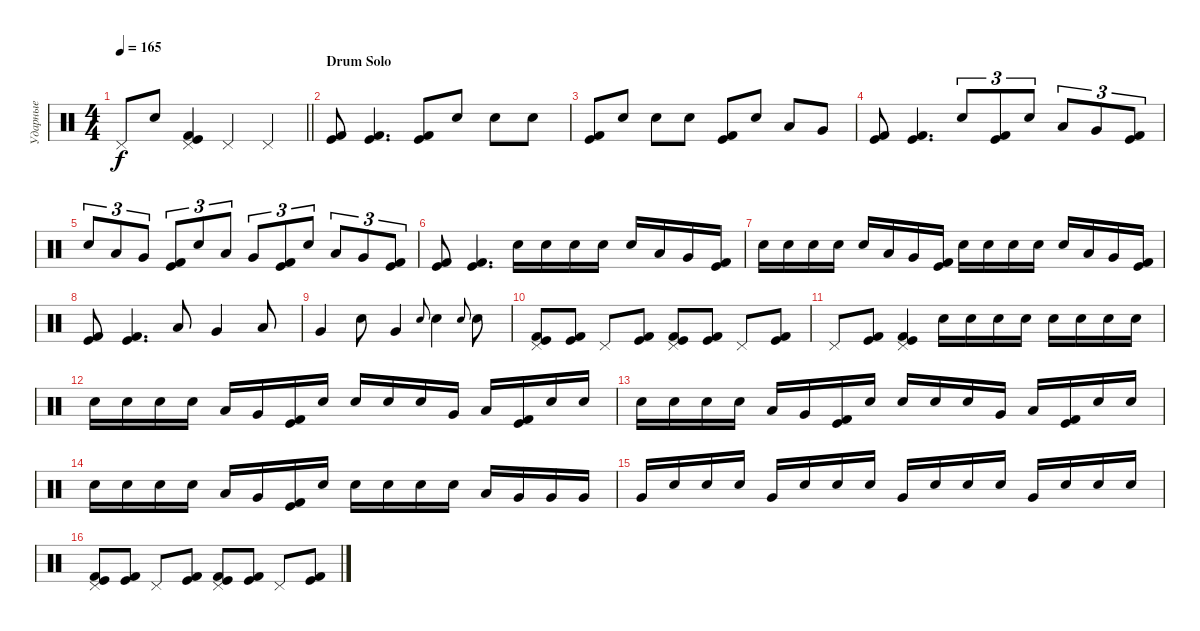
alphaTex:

\track ("Ударные" "Ударные") {instrument percussion}
\staff {score}
\articulation defaults
\ts (4 4)
\tempo 165
\clef neutral
\barLineRight lightlight
\ks c "Pedal Hi-Hat (hit)".8{dy f} "Electric Snare (hit)".8
("Pedal Hi-Hat (hit)" "Kick (hit)" "Kick (hit) 2").4 "Pedal Hi-Hat (hit)".4 "Pedal Hi-Hat (hit)".4 |
\section ("" "Drum Solo")
("Kick (hit)" "Kick (hit) 2").8 ("Kick (hit)" "Kick (hit) 2").4{d} ("Kick (hit)" "Kick (hit) 2").8 "Electric Snare (hit)".8 "Electric Snare (hit)".8 "Electric Snare (hit)".8 |
("Kick (hit)" "Kick (hit) 2").8 "Electric Snare (hit)".8 "Electric Snare (hit)".8 "Electric Snare (hit)".8 ("Kick (hit)" "Kick (hit) 2").8 "Electric Snare (hit)".8 "Low Tom (hit)".8 "Very Low Tom (hit)".8 |
("Kick (hit)" "Kick (hit) 2").8 ("Kick (hit)" "Kick (hit) 2").4{d} "Electric Snare (hit)".8{tu (3 2)} ("Kick (hit)" "Kick (hit) 2").8{tu (3 2)} "Electric Snare (hit)".8{tu (3 2)} "Low Tom (hit)".8{tu (3 2)} "Very Low Tom (hit)".8{tu (3 2)} ("Kick (hit)" "Kick (hit) 2").8{tu (3 2)} |
"Electric Snare (hit)".8{tu (3 2)} "Low Tom (hit)".8{tu (3 2)} "Very Low Tom (hit)".8{tu (3 2)} ("Kick (hit)" "Kick (hit) 2").8{tu (3 2)} "Electric Snare (hit)".8{tu (3 2)} "Low Tom (hit)".8{tu (3 2)} "Very Low Tom (hit)".8{tu (3 2)} ("Kick (hit)" "Kick (hit) 2").8{tu (3 2)} "Electric Snare (hit)".8{tu (3 2)} "Low Tom (hit)".8{tu (3 2)} "Very Low Tom (hit)".8{tu (3 2)} ("Kick (hit)" "Kick (hit) 2").8{tu (3 2)} |
("Kick (hit)" "Kick (hit) 2").8 ("Kick (hit)" "Kick (hit) 2").4{d} "Electric Snare (hit)".16 "Electric Snare (hit)".16 "Electric Snare (hit)".16 "Electric Snare (hit)".16 "Electric Snare (hit)".16 "Low Tom (hit)".16 "Very Low Tom (hit)".16 ("Kick (hit)" "Kick (hit) 2").16 |
"Electric Snare (hit)".16 "Electric Snare (hit)".16 "Electric Snare (hit)".16 "Electric Snare (hit)".16 "Electric Snare (hit)".16 "Low Tom (hit)".16 "Very Low Tom (hit)".16 ("Kick (hit)" "Kick (hit) 2").16 "Electric Snare (hit)".16 "Electric Snare (hit)".16 "Electric Snare (hit)".16 "Electric Snare (hit)".16 "Electric Snare (hit)".16 "Low Tom (hit)".16 "Very Low Tom (hit)".16 ("Kick (hit)" "Kick (hit) 2").16 |
("Kick (hit)" "Kick (hit) 2").8 ("Kick (hit)" "Kick (hit) 2").4{d} "Low Tom (hit)".8 "Very Low Tom (hit)".4 "Low Tom (hit)".8 |
"Very Low Tom (hit)".4 "Electric Snare (hit)".8 "Very Low Tom (hit)".4 "Electric Snare (hit)".8{gr onbeat} "Electric Snare (hit)".4 "Electric Snare (hit)".8{gr onbeat} "Electric Snare (hit)".8 |
("Pedal Hi-Hat (hit)" "Kick (hit)" "Kick (hit) 2").8 ("Kick (hit)" "Kick (hit) 2").8 "Pedal Hi-Hat (hit)".8 ("Kick (hit)" "Kick (hit) 2").8 ("Pedal Hi-Hat (hit)" "Kick (hit)" "Kick (hit) 2").8 ("Kick (hit)" "Kick (hit) 2").8 "Pedal Hi-Hat (hit)".8 ("Kick (hit)" "Kick (hit) 2").8 |
"Pedal Hi-Hat (hit)".8 ("Kick (hit)" "Kick (hit) 2").8 ("Pedal Hi-Hat (hit)" "Kick (hit)" "Kick (hit) 2").4 "Electric Snare (hit)".16 "Electric Snare (hit)".16 "Electric Snare (hit)".16 "Electric Snare (hit)".16 "Electric Snare (hit)".16 "Electric Snare (hit)".16 "Electric Snare (hit)".16 "Electric Snare (hit)".16 |
"Electric Snare (hit)".16 "Electric Snare (hit)".16 "Electric Snare (hit)".16 "Electric Snare (hit)".16 "Low Tom (hit)".16 "Very Low Tom (hit)".16 ("Kick (hit)" "Kick (hit) 2").16 "Electric Snare (hit)".16 "Electric Snare (hit)".16 "Electric Snare (hit)".16 "Electric Snare (hit)".16 "Very Low Tom (hit)".16 "Low Floor Tom (hit)".16 ("Kick (hit)" "Kick (hit) 2").16 "Electric Snare (hit)".16 "Electric Snare (hit)".16 |
"Electric Snare (hit)".16 "Electric Snare (hit)".16 "Electric Snare (hit)".16 "Electric Snare (hit)".16 "Low Tom (hit)".16 "Very Low Tom (hit)".16 ("Kick (hit)" "Kick (hit) 2").16 "Electric Snare (hit)".16 "Electric Snare (hit)".16 "Electric Snare (hit)".16 "Electric Snare (hit)".16 "Very Low Tom (hit)".16 "Low Floor Tom (hit)".16 ("Kick (hit)" "Kick (hit) 2").16 "Electric Snare (hit)".16 "Electric Snare (hit)".16 |
"Electric Snare (hit)".16 "Electric Snare (hit)".16 "Electric Snare (hit)".16 "Electric Snare (hit)".16 "Low Tom (hit)".16 "Very Low Tom (hit)".16 ("Kick (hit)" "Kick (hit) 2").16 "Electric Snare (hit)".16 "Electric Snare (hit)".16 "Electric Snare (hit)".16 "Electric Snare (hit)".16 "Electric Snare (hit)".16 "Low Tom (hit)".16 "Very Low Tom (hit)".16 "Very Low Tom (hit)".16 "Very Low Tom (hit)".16 |
"Very Low Tom (hit)".16 "Electric Snare (hit)".16 "Electric Snare (hit)".16 "Electric Snare (hit)".16 "Very Low Tom (hit)".16 "Electric Snare (hit)".16 "Electric Snare (hit)".16 "Electric Snare (hit)".16 "Very Low Tom (hit)".16 "Electric Snare (hit)".16 "Electric Snare (hit)".16 "Electric Snare (hit)".16 "Very Low Tom (hit)".16 "Electric Snare (hit)".16 "Electric Snare (hit)".16 "Electric Snare (hit)".16 |
("Pedal Hi-Hat (hit)" "Kick (hit)" "Kick (hit) 2").8 ("Kick (hit)" "Kick (hit) 2").8 "Pedal Hi-Hat (hit)".8 ("Kick (hit)" "Kick (hit) 2").8 ("Pedal Hi-Hat (hit)" "Kick (hit)" "Kick (hit) 2").8 ("Kick (hit)" "Kick (hit) 2").8 "Pedal Hi-Hat (hit)".8 ("Kick (hit)" "Kick (hit) 2").8
